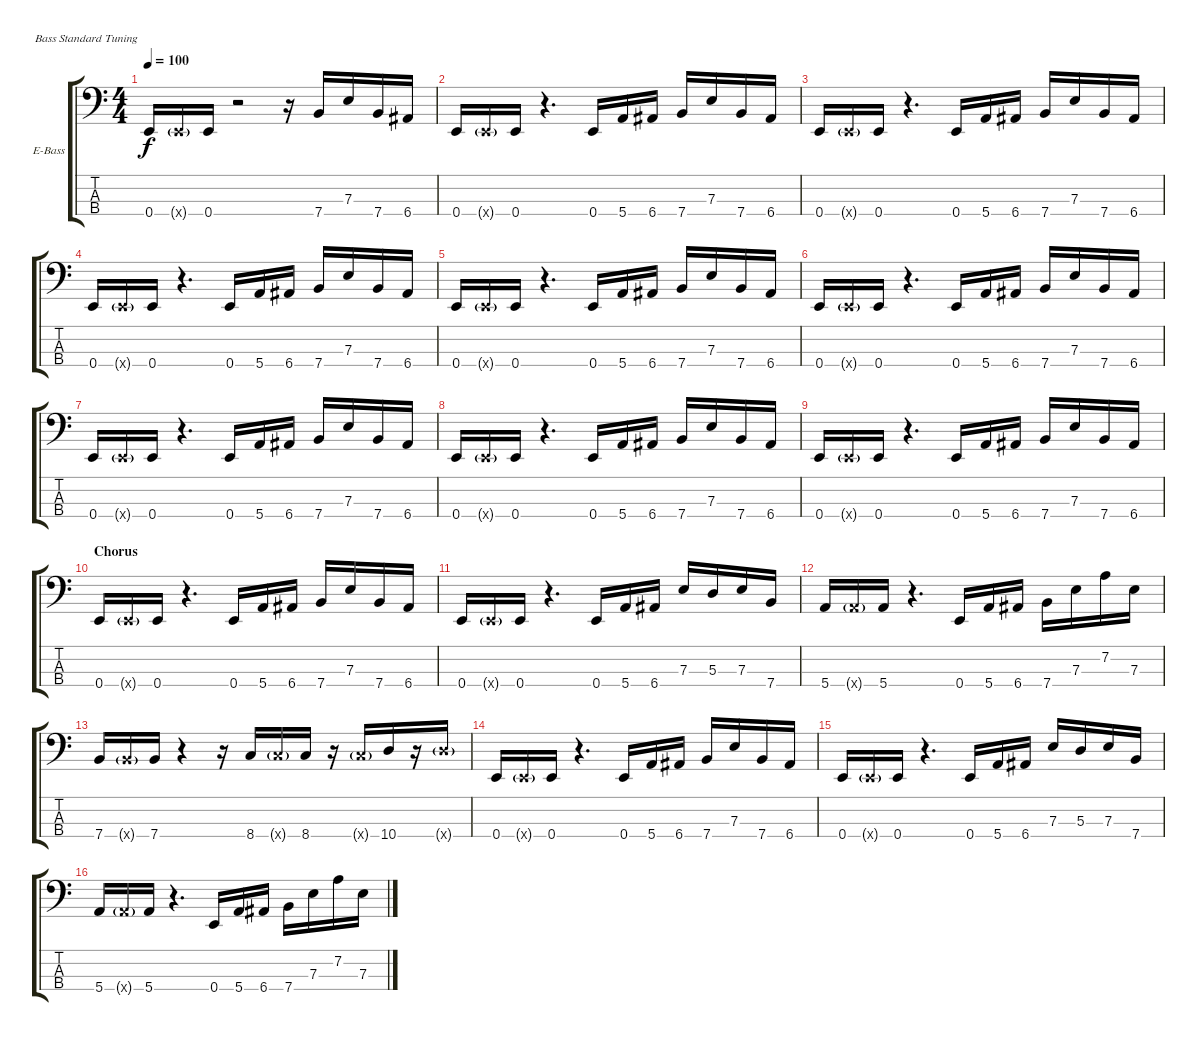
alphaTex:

\bracketExtendMode groupsimilarinstruments
\firstSystemTrackNameOrientation horizontal
\otherSystemsTrackNameOrientation horizontal
\track ("Bass guitar" "E-Bass") {instrument electricbassfinger}
\staff {score tabs}
\tuning (G2 D2 A1 E1)
\ts (4 4)
\tempo 100
\clef f4
\ks c
0.4.16{dy f} 0.4{g x}.16 0.4.16 r.2 r.16 7.4.16 7.3.16 7.4.16 6.4.16 |
0.4.16 0.4{g x}.16 0.4.16 r.4{d} 0.4.16 5.4.16 6.4.16 7.4.16 7.3.16 7.4.16 6.4.16 |
0.4.16 0.4{g x}.16 0.4.16 r.4{d} 0.4.16 5.4.16 6.4.16 7.4.16 7.3.16 7.4.16 6.4.16 |
0.4.16 0.4{g x}.16 0.4.16 r.4{d} 0.4.16 5.4.16 6.4.16 7.4.16 7.3.16 7.4.16 6.4.16 |
0.4.16 0.4{g x}.16 0.4.16 r.4{d} 0.4.16 5.4.16 6.4.16 7.4.16 7.3.16 7.4.16 6.4.16 |
0.4.16 0.4{g x}.16 0.4.16 r.4{d} 0.4.16 5.4.16 6.4.16 7.4.16 7.3.16 7.4.16 6.4.16 |
0.4.16 0.4{g x}.16 0.4.16 r.4{d} 0.4.16 5.4.16 6.4.16 7.4.16 7.3.16 7.4.16 6.4.16 |
0.4.16 0.4{g x}.16 0.4.16 r.4{d} 0.4.16 5.4.16 6.4.16 7.4.16 7.3.16 7.4.16 6.4.16 |
0.4.16 0.4{g x}.16 0.4.16 r.4{d} 0.4.16 5.4.16 6.4.16 7.4.16 7.3.16 7.4.16 6.4.16 |
\section ("" "Chorus")
0.4.16 0.4{g x}.16 0.4.16 r.4{d} 0.4.16 5.4.16 6.4.16 7.4.16 7.3.16 7.4.16 6.4.16 |
0.4.16 0.4{g x}.16 0.4.16 r.4{d} 0.4.16 5.4.16 6.4.16 7.3.16 5.3.16 7.3.16 7.4.16 |
5.4.16 5.4{g x}.16 5.4.16 r.4{d} 0.4.16 5.4.16 6.4.16 7.4.16 7.3.16 7.2.16 7.3.16 |
7.4.16 7.4{g x}.16 7.4.16 r.4 r.16 8.4.16 8.4{g x}.16 8.4.16 r.16 8.4{g x}.16 10.4.16 r.16 10.4{g x}.16 |
0.4.16 0.4{g x}.16 0.4.16 r.4{d} 0.4.16 5.4.16 6.4.16 7.4.16 7.3.16 7.4.16 6.4.16 |
0.4.16 0.4{g x}.16 0.4.16 r.4{d} 0.4.16 5.4.16 6.4.16 7.3.16 5.3.16 7.3.16 7.4.16 |
5.4.16 5.4{g x}.16 5.4.16 r.4{d} 0.4.16 5.4.16 6.4.16 7.4.16 7.3.16 7.2.16 7.3.16
